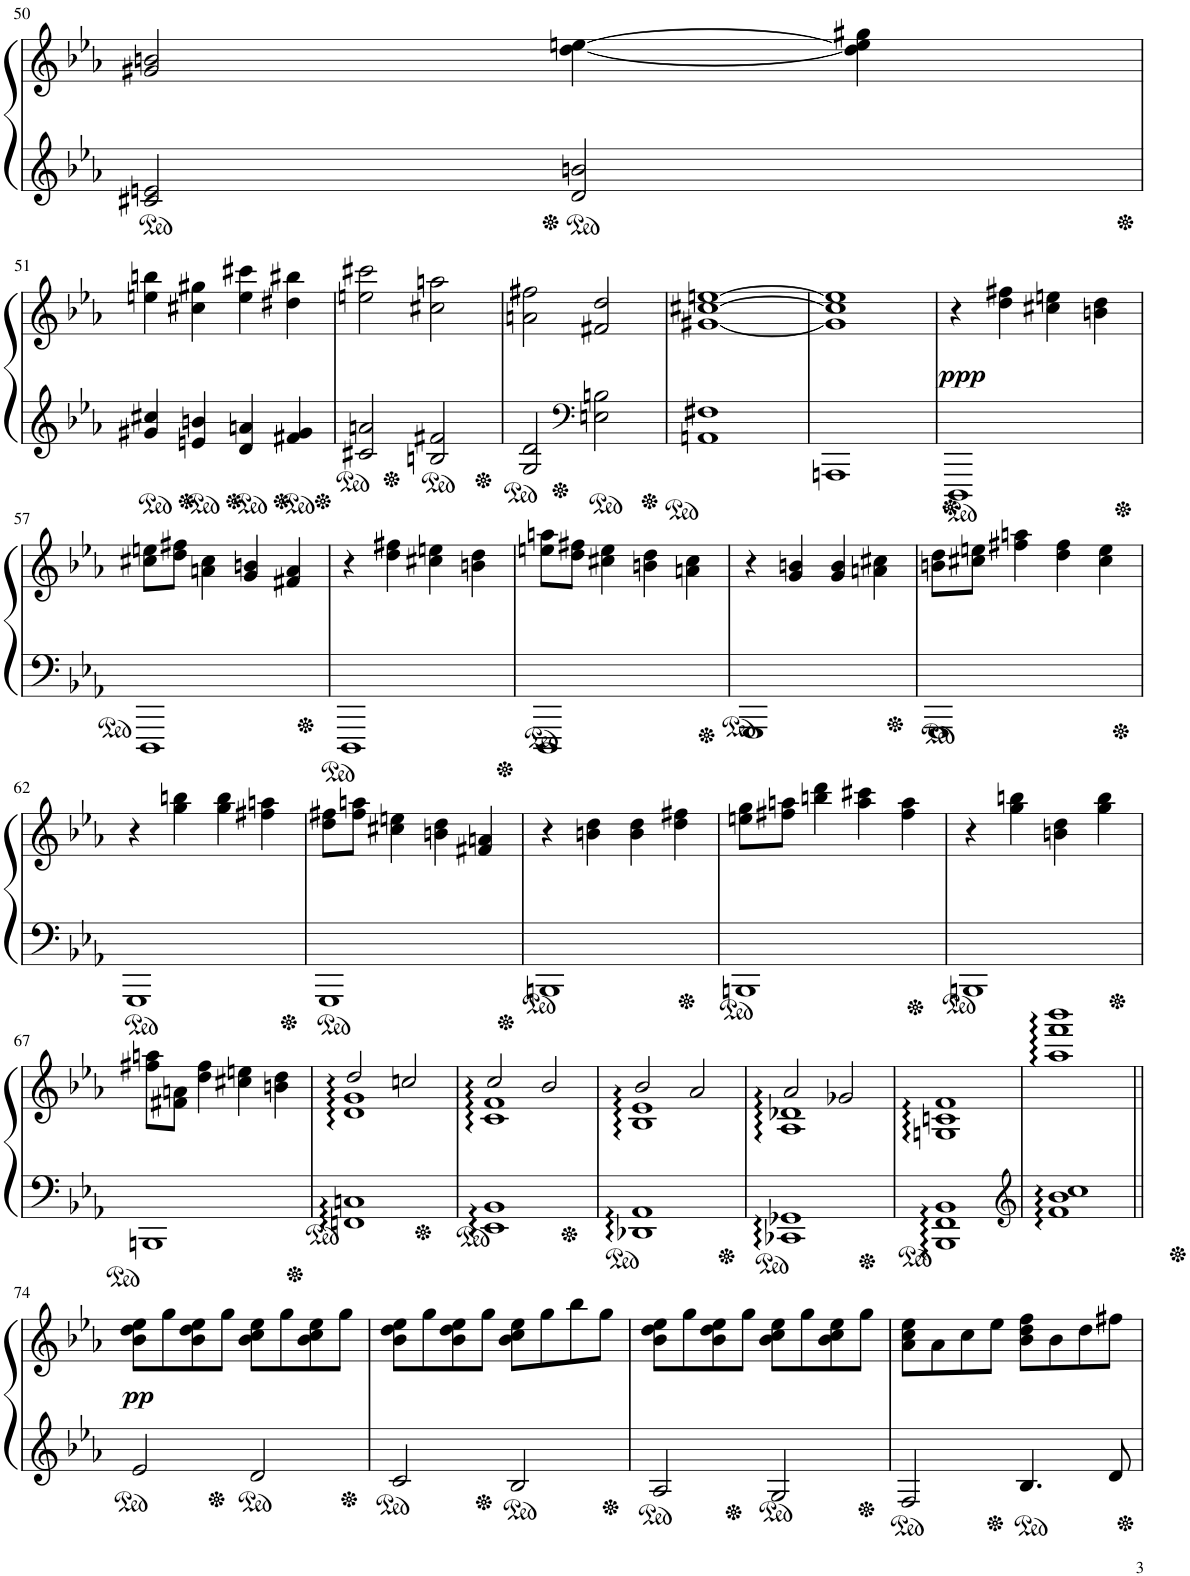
**kern	**kern	**dynam
*part1	*part1	*part1
*staff2	*staff1	*staff1/2
*I"Piano	*	*
*I'Pno.	*	*
!!LO:PB:g=z
*clefG2	*clefG2	*
*k[b-e-a-]	*k[b-e-a-]	*
*M4/4	*M4/4	*
=50	=50	=50
2c#X/ 2en/	2g#X/ 2bn/	.
2d/ 2bn/	[4dd\ [4een\	.
.	4dd\] 4ee\] 4gg#X\	.
!!LO:LB:g=z
=51	=51	=51
4g#X/ 4cc#X/	4een\ 4bbn\	.
4en/ 4bn/	4cc#X\ 4gg#X\	.
4d/ 4an/	4ee\ 4ccc#X\	.
4f#X/ 4g#/	4dd#X\ 4bb#X\	.
=52	=52	=52
2c#X/ 2an/	2een\ 2ccc#X\	.
2Bn/ 2f#X/	2cc#X\ 2aan\	.
=53	=53	=53
2G/ 2d/	2an\ 2ff#X\	.
*clefF4	*	*
2En\ 2Bn\	2f#X/ 2dd/	.
=54	=54	=54
1AAn 1F#X	[1g#X [1cc#X [1een	.
=55	=55	=55
1AAAn	1g#] 1cc#] 1ee]	.
=56	=56	=56
!	!	!LO:DY:a=2
1DDD	4r	ppp
.	4dd\ 4ff#X\	.
.	4cc#X\ 4een\	.
.	4bn\ 4dd\	.
!!LO:LB:g=z
=57	=57	=57
1DDD	8cc#X\ 8een\L	.
.	8dd\ 8ff#X\J	.
.	4an\ 4cc#\	.
.	4g/ 4bn/	.
.	4f#X/ 4a/	.
=58	=58	=58
1DDD	4r	.
.	4dd\ 4ff#X\	.
.	4cc#X\ 4een\	.
.	4bn\ 4dd\	.
=59	=59	=59
1DDD	8een\ 8aan\L	.
.	8dd\ 8ff#X\J	.
.	4cc#X\ 4ee\	.
.	4bn\ 4dd\	.
.	4an\ 4cc#\	.
=60	=60	=60
1GGG	4r	.
.	4g/ 4bn/	.
.	4g/ 4b/	.
.	4an\ 4cc#X\	.
=61	=61	=61
1GGG	8bn\ 8dd\L	.
.	8cc#X\ 8een\J	.
.	4ff#X\ 4aan\	.
.	4dd\ 4ff#\	.
.	4cc#\ 4ee\	.
!!LO:LB:g=z
=62	=62	=62
1GGG	4r	.
.	4gg\ 4bbn\	.
.	4gg\ 4bb\	.
.	4ff#X\ 4aan\	.
=63	=63	=63
1GGG	8dd\ 8ff#X\L	.
.	8ff#\ 8aan\J	.
.	4cc#X\ 4een\	.
.	4bn\ 4dd\	.
.	4f#X/ 4an/	.
=64	=64	=64
1BBBn	4r	.
.	4bn\ 4dd\	.
.	4b\ 4dd\	.
.	4dd\ 4ff#X\	.
=65	=65	=65
1BBBn	8een\ 8gg\L	.
.	8ff#X\ 8aan\J	.
.	4bbn\ 4ddd\	.
.	4aa\ 4ccc#X\	.
.	4ff#\ 4aa\	.
=66	=66	=66
1BBBn	4r	.
.	4gg\ 4bbn\	.
.	4bn\ 4dd\	.
.	4gg\ 4bb\	.
!!LO:LB:g=z
=67	=67	=67
1BBBn	8ff#X\ 8aan\L	.
.	8f#X\ 8an\J	.
.	4dd\ 4ff#\	.
.	4cc#X\ 4een\	.
.	4bn\ 4dd\	.
=68	=68	=68
*	*^	*
1FFn 1Cn	2dd/	1d 1g 1dd	.
.	2ccn/	.	.
=69	=69	=69	=69
1EE- 1BB-	2cc/	1c 1f 1cc	.
.	2b-/	.	.
=70	=70	=70	=70
1DD-X 1AA-	2b-/	1B- 1e- 1b-	.
.	2a-/	.	.
=71	=71	=71	=71
1CC-X 1GG-X	2a-/	1A- 1d-X 1a-	.
.	2g-X/	.	.
*	*v	*v	*
=72	=72	=72
1BBB- 1FF 1BB-	1Gn 1cn 1f	.
=73	=73	=73
*clefG2	*	*
1f 1b- 1cc	1aa- 1fff 1bbb-	.
!!LO:LB:g=z
=74||	=74||	=74||
!	!	!LO:DY:b
2e-/	8b-\ 8dd\ 8ee-\L	pp
.	8gg\	.
.	8b-\ 8dd\ 8ee-\	.
.	8gg\J	.
2d/	8b-\ 8cc\ 8ee-\L	.
.	8gg\	.
.	8b-\ 8cc\ 8ee-\	.
.	8gg\J	.
=75	=75	=75
2c/	8b-\ 8dd\ 8ee-\L	.
.	8gg\	.
.	8b-\ 8dd\ 8ee-\	.
.	8gg\J	.
2B-/	8b-\ 8cc\ 8ee-\L	.
.	8gg\	.
.	8bb-\	.
.	8gg\J	.
=76	=76	=76
2A-/	8b-\ 8dd\ 8ee-\L	.
.	8gg\	.
.	8b-\ 8dd\ 8ee-\	.
.	8gg\J	.
2G/	8b-\ 8cc\ 8ee-\L	.
.	8gg\	.
.	8b-\ 8cc\ 8ee-\	.
.	8gg\J	.
=77	=77	=77
2F/	8a-\ 8cc\ 8ee-\L	.
.	8a-\	.
.	8cc\	.
.	8ee-\J	.
4.B-/	8b-\ 8dd\ 8ff\L	.
.	8b-\	.
.	8dd\	.
8d/	8ff#X\J	.
=	=	=
*-	*-	*-
